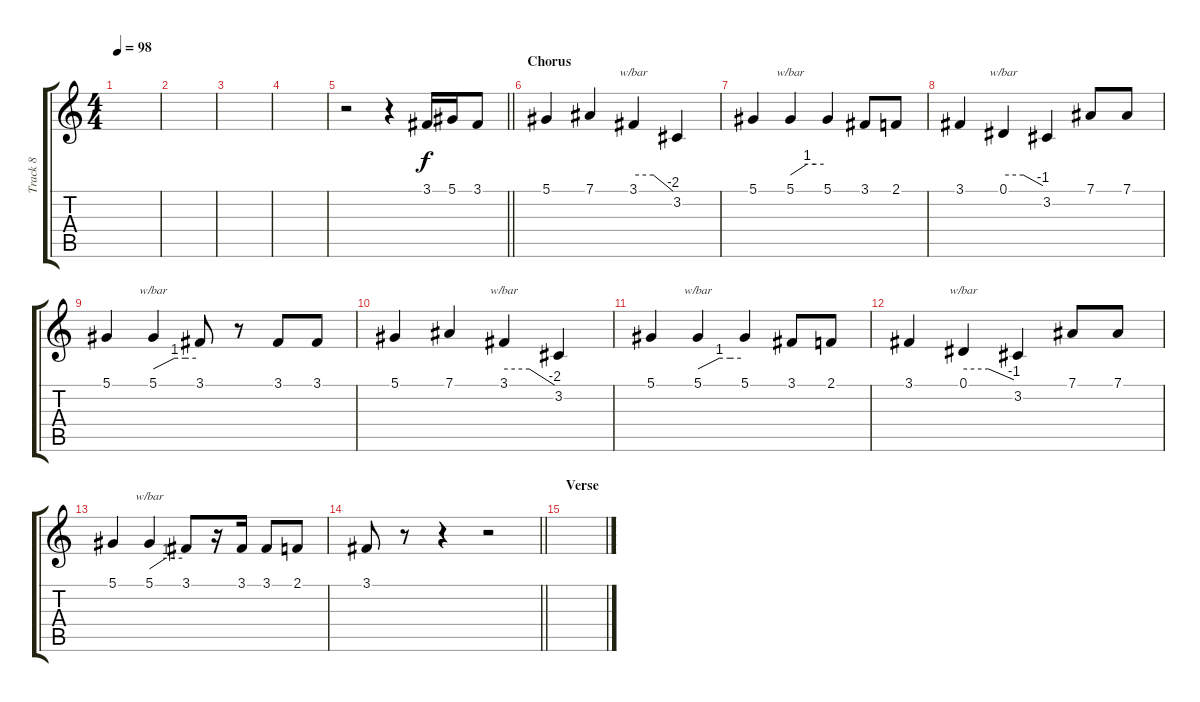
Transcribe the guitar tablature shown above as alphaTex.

\track ("Track 8" "Track 8") {instrument lead2sawtooth}
\staff {score tabs}
\tuning (Eb4 Bb3 Gb3 Db3 Ab2 Eb2) {hide}
\ts (4 4)
\tempo 98
\clef g2
\ks c
|
|
|
|
\barLineRight lightlight
r.2 r.4 3.1.16 5.1.16 3.1.8 |
\section ("" "Chorus")
5.1.4 7.1.4 3.1.4{tbe (custom default 0 0 30 0 60 -8)} 3.2.4 |
5.1.4 5.1.4{tbe (custom default 0 0 30 4 45 4 60 4)} 5.1.4 3.1.8 2.1.8 |
3.1.4 0.1.4{tbe (custom default 0 0 30 0 60 -4)} 3.2.4 7.1.8 7.1.8 |
5.1.4 5.1.4{tbe (custom default 0 0 30 4 45 4 60 4)} 3.1.8 r.8 3.1.8 3.1.8 |
5.1.4 7.1.4 3.1.4{tbe (custom default 0 0 30 0 60 -8)} 3.2.4 |
5.1.4 5.1.4{tbe (custom default 0 0 30 4 45 4 60 4)} 5.1.4 3.1.8 2.1.8 |
3.1.4 0.1.4{tbe (custom default 0 0 30 0 60 -4)} 3.2.4 7.1.8 7.1.8 |
5.1.4 5.1.4{tbe (custom default 0 0 30 4 45 4 60 4)} 3.1.8 r.16 3.1.16 3.1.8 2.1.8 |
\barLineRight lightlight
3.1.8 r.8 r.4 r.2 |
\section ("" "Verse")
